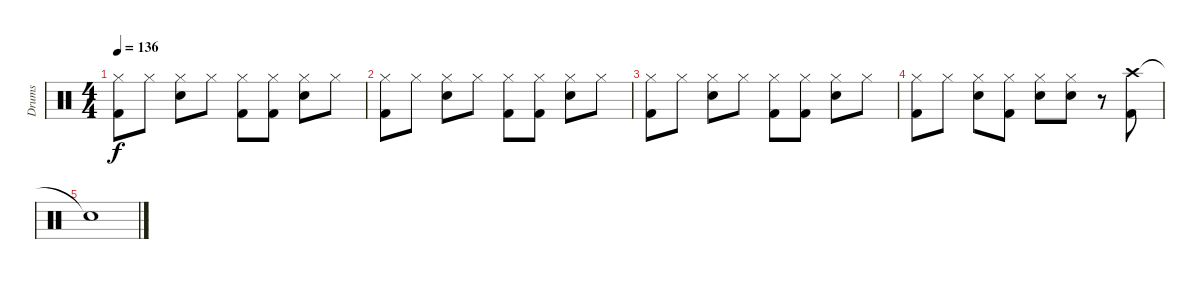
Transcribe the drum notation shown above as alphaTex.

\track ("Drums" "Drums") {instrument percussion}
\staff {score}
\articulation defaults
\ts (4 4)
\tempo 136
\clef neutral
\ks c
("Hi-Hat (closed)" "Kick (hit) 2").8{dy f} "Hi-Hat (closed)".8 ("Hi-Hat (closed)" "Snare (hit) 2").8 "Hi-Hat (closed)".8 ("Hi-Hat (closed)" "Kick (hit) 2").8 ("Hi-Hat (closed)" "Kick (hit) 2").8 ("Hi-Hat (closed)" "Snare (hit) 2").8 "Hi-Hat (closed)".8 |
("Hi-Hat (closed)" "Kick (hit) 2").8 "Hi-Hat (closed)".8 ("Hi-Hat (closed)" "Snare (hit) 2").8 "Hi-Hat (closed)".8 ("Hi-Hat (closed)" "Kick (hit) 2").8 ("Hi-Hat (closed)" "Kick (hit) 2").8 ("Hi-Hat (closed)" "Snare (hit) 2").8 "Hi-Hat (closed)".8 |
("Hi-Hat (closed)" "Kick (hit) 2").8 "Hi-Hat (closed)".8 ("Hi-Hat (closed)" "Snare (hit) 2").8 "Hi-Hat (closed)".8 ("Hi-Hat (closed)" "Kick (hit) 2").8 ("Hi-Hat (closed)" "Kick (hit) 2").8 ("Hi-Hat (closed)" "Snare (hit) 2").8 "Hi-Hat (closed)".8 |
("Hi-Hat (closed)" "Kick (hit) 2").8 "Hi-Hat (closed)".8 ("Hi-Hat (closed)" "Snare (hit) 2").8 ("Hi-Hat (closed)" "Kick (hit) 2").8 ("Hi-Hat (closed)" "Snare (hit) 2").8 ("Hi-Hat (closed)" "Snare (hit) 2").8 r.8 ("Crash high (hit)" "Kick (hit) 2").8 |
"Snare (hit)"{t}.1
